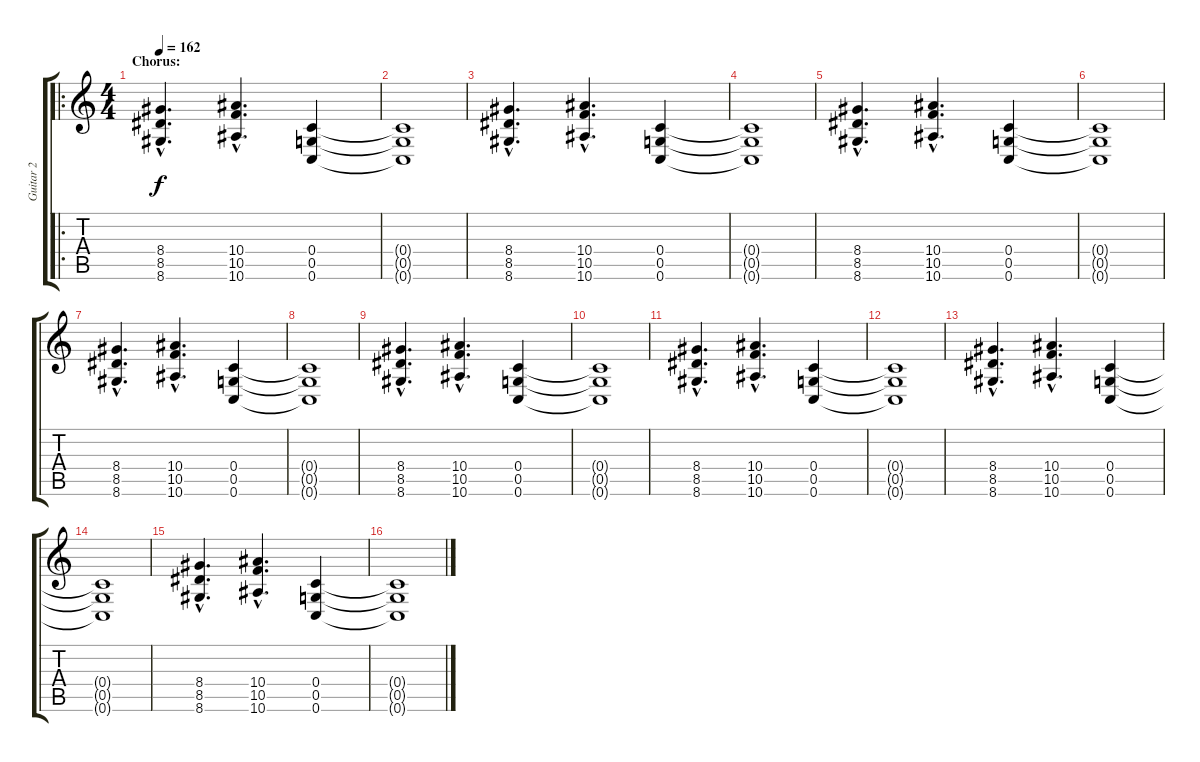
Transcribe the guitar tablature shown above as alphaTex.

\track ("Guitar 2" "Guitar 2") {instrument distortionguitar}
\staff {score tabs}
\tuning (D4 A3 F3 C3 G2 C2) {hide}
\ro
\ts (4 4)
\section ("" "Chorus:")
\tempo 162
\clef g2
\ks c
(8.4{hac} 8.5{hac} 8.6{hac}).4{d dy f instrument distortionguitar} (10.4{hac} 10.5{hac} 10.6{hac}).4{d} (0.4 0.5 0.6).4 |
(0.4{t} 0.5{t} 0.6{t}).1 |
(8.4{hac} 8.5{hac} 8.6{hac}).4{d} (10.4{hac} 10.5{hac} 10.6{hac}).4{d} (0.4 0.5 0.6).4 |
(0.4{t} 0.5{t} 0.6{t}).1 |
(8.4{hac} 8.5{hac} 8.6{hac}).4{d} (10.4{hac} 10.5{hac} 10.6{hac}).4{d} (0.4 0.5 0.6).4 |
(0.4{t} 0.5{t} 0.6{t}).1 |
(8.4{hac} 8.5{hac} 8.6{hac}).4{d} (10.4{hac} 10.5{hac} 10.6{hac}).4{d} (0.4 0.5 0.6).4 |
(0.4{t} 0.5{t} 0.6{t}).1 |
(8.4{hac} 8.5{hac} 8.6{hac}).4{d} (10.4{hac} 10.5{hac} 10.6{hac}).4{d} (0.4 0.5 0.6).4 |
(0.4{t} 0.5{t} 0.6{t}).1 |
(8.4{hac} 8.5{hac} 8.6{hac}).4{d} (10.4{hac} 10.5{hac} 10.6{hac}).4{d} (0.4 0.5 0.6).4 |
(0.4{t} 0.5{t} 0.6{t}).1 |
(8.4{hac} 8.5{hac} 8.6{hac}).4{d} (10.4{hac} 10.5{hac} 10.6{hac}).4{d} (0.4 0.5 0.6).4 |
(0.4{t} 0.5{t} 0.6{t}).1 |
(8.4{hac} 8.5{hac} 8.6{hac}).4{d} (10.4{hac} 10.5{hac} 10.6{hac}).4{d} (0.4 0.5 0.6).4 |
(0.4{t} 0.5{t} 0.6{t}).1
